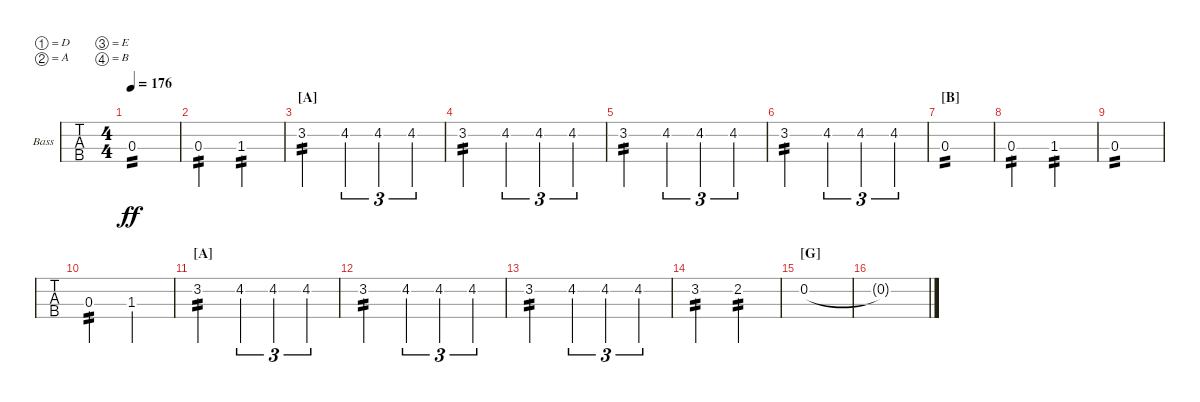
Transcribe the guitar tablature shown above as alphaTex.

\defaultSystemsLayout 4
\bracketExtendMode groupsimilarinstruments
\firstSystemTrackNameOrientation horizontal
\otherSystemsTrackNameOrientation horizontal
\track ("Bass" "Bass") {instrument electricbassfinger}
\staff {tabs}
\tuning (D2 A1 E1 B0)
\ts (4 4)
\tempo 176
\clef f4
\ks c
0.3.1{tp 2 dy ff} |
0.3.2{tp 2} 1.3.2{tp 2} |
\section ("A" "")
3.2.2{tp 2} 4.2.4{tu (3 2)} 4.2.4{tu (3 2)} 4.2.4{tu (3 2)} |
3.2.2{tp 2} 4.2.4{tu (3 2)} 4.2.4{tu (3 2)} 4.2.4{tu (3 2)} |
3.2.2{tp 2} 4.2.4{tu (3 2)} 4.2.4{tu (3 2)} 4.2.4{tu (3 2)} |
3.2.2{tp 2} 4.2.4{tu (3 2)} 4.2.4{tu (3 2)} 4.2.4{tu (3 2)} |
\section ("B" "")
0.3.1{tp 2} |
0.3.2{tp 2} 1.3.2{tp 2} |
0.3.1{tp 2} |
0.3.2{tp 2} 1.3{st}.2 |
\section ("A" "")
3.2.2{tp 2} 4.2.4{tu (3 2)} 4.2.4{tu (3 2)} 4.2.4{tu (3 2)} |
3.2.2{tp 2} 4.2.4{tu (3 2)} 4.2.4{tu (3 2)} 4.2.4{tu (3 2)} |
3.2.2{tp 2} 4.2.4{tu (3 2)} 4.2.4{tu (3 2)} 4.2.4{tu (3 2)} |
3.2.2{tp 2} 2.2.2{tp 2} |
\section ("G" "")
0.2.1 |
0.2{t}.1
